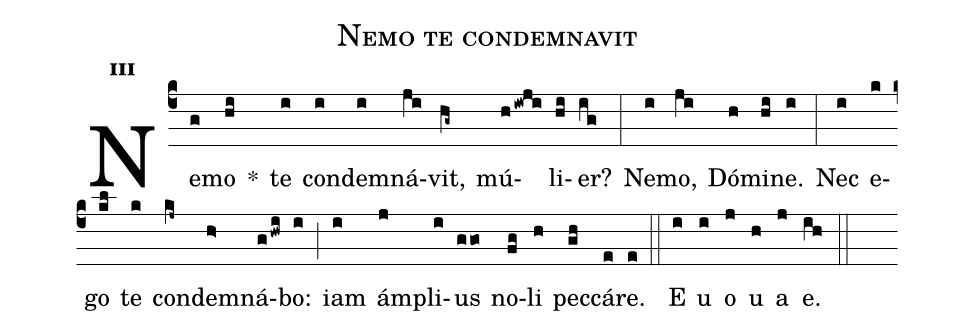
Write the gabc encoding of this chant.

name:Nemo te condemnavit;
office-part:Antiphona;
mode:3;
%%
initial-style: 1;
name: Nemo te condemnavit
book: Antiphonae & Responsoria/Tomus II, p. 94;
occasion: Hebdomada V Quadragesimae Dominica;
office-part: Vesperae II Ant E;
user-notes: ;
commentary: ;
annotation: 3a;
centering-scheme: english;
fontsize: 12;
font: OFLSortsMillGoudy;
height: 11;
width: 4.5;
%%
(c4)Ne(g)mo(hi)   *() te(i) con(i)dem(i)ná(ji)vit,(hg~) mú(hiwji)li(hi)er?(ig) (:) Ne(i)mo,(ji) Dó(h)mi(hi)ne.(i) (:) Nec(i) e(k)go(kl) te(k) con(kj~)dem(h>)ná(ghwi)bo:(i) (;) iam(i) ám(j)pli(i)us(ggo) no(fg)li(h) pec(gh)cá(e)re.(e) (::)
E(i) u(i) o(j) u(h) a(j) e.(ih) (::)
